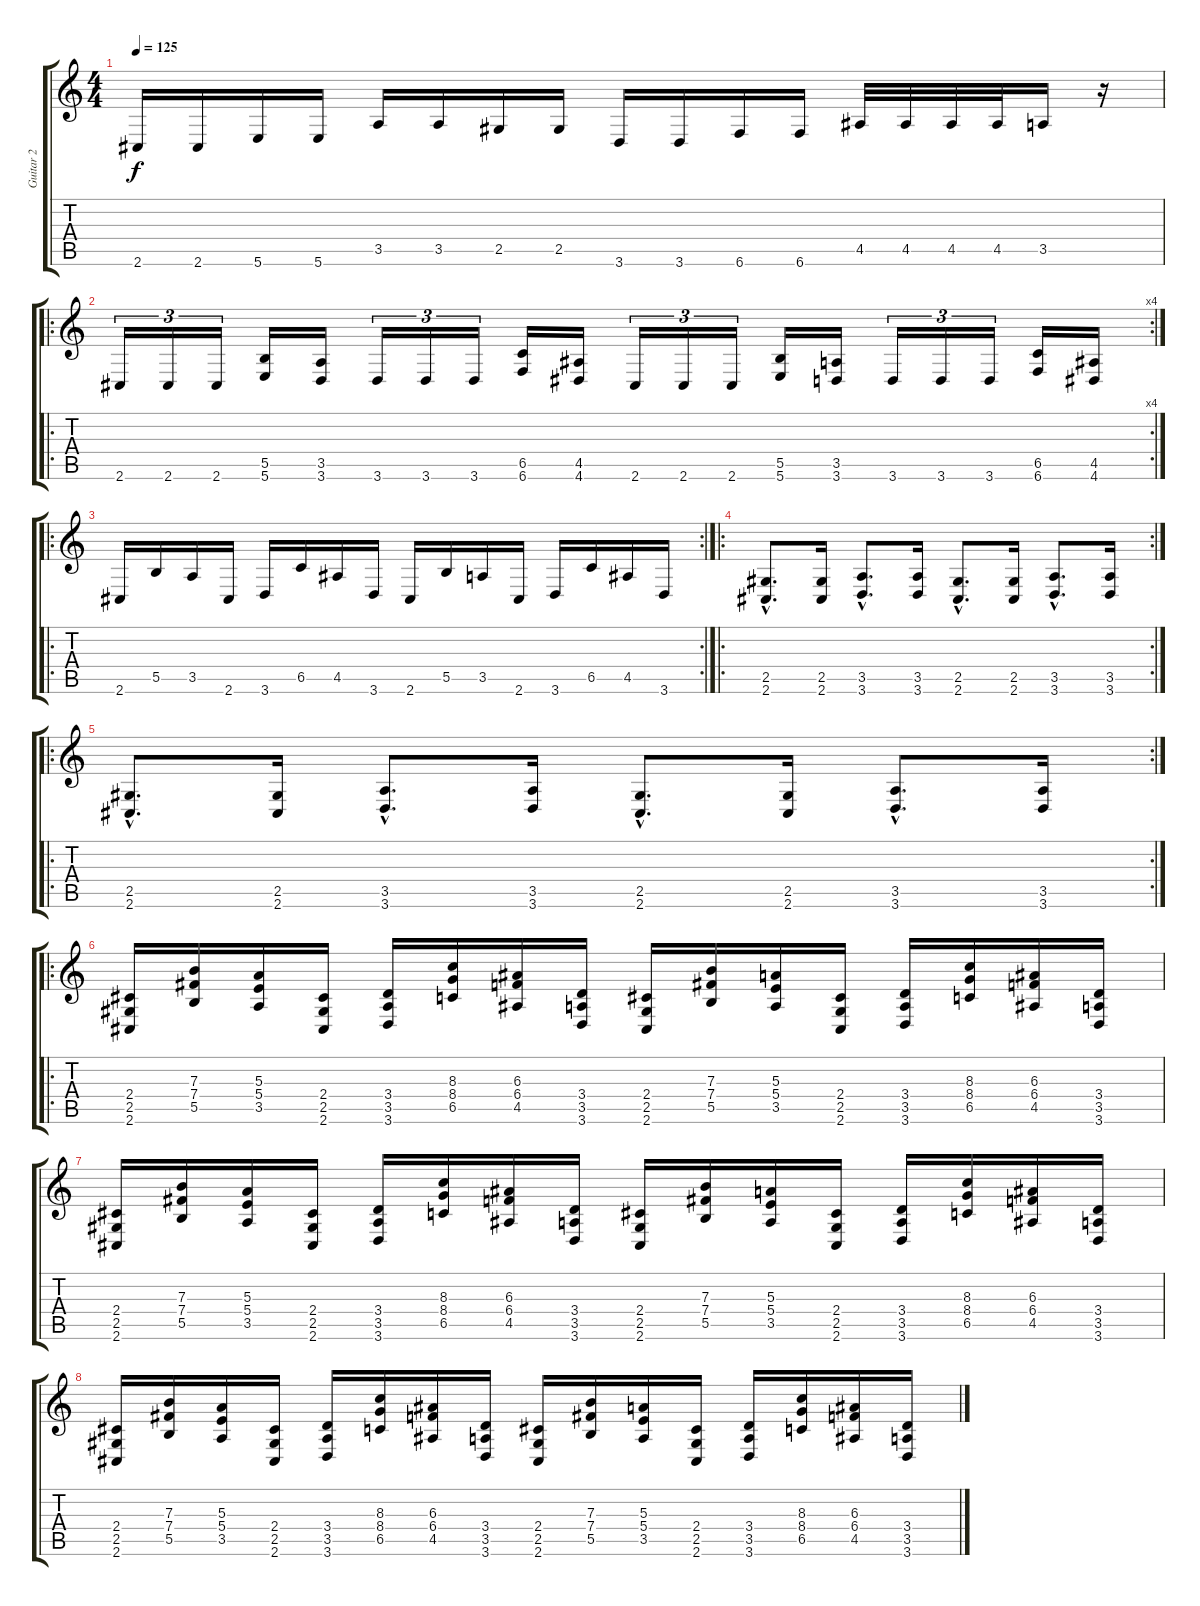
\track ("Guitar 2" "Guitar 2") {instrument overdrivenguitar}
\staff {score tabs}
\tuning (Db4 Ab3 E3 B2 Gb2 B1) {hide}
\ts (4 4)
\tempo 125
\clef g2
\ks c
2.6.16{dy f} 2.6.16 5.6.16 5.6.16 3.5.16 3.5.16 2.5.16 2.5.16 3.6.16 3.6.16 6.6.16 6.6.16 4.5.32 4.5.32 4.5.32 4.5.32 3.5.16 r.16 |
\ro
\rc 4
2.6.16{tu (3 2)} 2.6.16{tu (3 2)} 2.6.16{tu (3 2)} (5.5 5.6).16 (3.5 3.6).16 3.6.16{tu (3 2)} 3.6.16{tu (3 2)} 3.6.16{tu (3 2)} (6.5 6.6).16 (4.5 4.6).16 2.6.16{tu (3 2)} 2.6.16{tu (3 2)} 2.6.16{tu (3 2)} (5.5 5.6).16 (3.5 3.6).16 3.6.16{tu (3 2)} 3.6.16{tu (3 2)} 3.6.16{tu (3 2)} (6.5 6.6).16 (4.5 4.6).16 |
\ro
\rc 2
2.6.16 5.5.16 3.5.16 2.6.16 3.6.16 6.5.16 4.5.16 3.6.16 2.6.16 5.5.16 3.5.16 2.6.16 3.6.16 6.5.16 4.5.16 3.6.16 |
\ro
\rc 2
(2.5{hac} 2.6{hac}).8{d} (2.5 2.6).16 (3.5{hac} 3.6{hac}).8{d} (3.5 3.6).16 (2.5{hac} 2.6{hac}).8{d} (2.5 2.6).16 (3.5{hac} 3.6{hac}).8{d} (3.5 3.6).16 |
\ro
\rc 2
(2.5{hac} 2.6{hac}).8{d} (2.5 2.6).16 (3.5{hac} 3.6{hac}).8{d} (3.5 3.6).16 (2.5{hac} 2.6{hac}).8{d} (2.5 2.6).16 (3.5{hac} 3.6{hac}).8{d} (3.5 3.6).16 |
\ro
(2.4 2.5 2.6).16 (7.3 7.4 5.5).16 (5.3 5.4 3.5).16 (2.4 2.5 2.6).16 (3.4 3.5 3.6).16 (8.3 8.4 6.5).16 (6.3 6.4 4.5).16 (3.4 3.5 3.6).16 (2.4 2.5 2.6).16 (7.3 7.4 5.5).16 (5.3 5.4 3.5).16 (2.4 2.5 2.6).16 (3.4 3.5 3.6).16 (8.3 8.4 6.5).16 (6.3 6.4 4.5).16 (3.4 3.5 3.6).16 |
(2.4 2.5 2.6).16 (7.3 7.4 5.5).16 (5.3 5.4 3.5).16 (2.4 2.5 2.6).16 (3.4 3.5 3.6).16 (8.3 8.4 6.5).16 (6.3 6.4 4.5).16 (3.4 3.5 3.6).16 (2.4 2.5 2.6).16 (7.3 7.4 5.5).16 (5.3 5.4 3.5).16 (2.4 2.5 2.6).16 (3.4 3.5 3.6).16 (8.3 8.4 6.5).16 (6.3 6.4 4.5).16 (3.4 3.5 3.6).16 |
(2.4 2.5 2.6).16 (7.3 7.4 5.5).16 (5.3 5.4 3.5).16 (2.4 2.5 2.6).16 (3.4 3.5 3.6).16 (8.3 8.4 6.5).16 (6.3 6.4 4.5).16 (3.4 3.5 3.6).16 (2.4 2.5 2.6).16 (7.3 7.4 5.5).16 (5.3 5.4 3.5).16 (2.4 2.5 2.6).16 (3.4 3.5 3.6).16 (8.3 8.4 6.5).16 (6.3 6.4 4.5).16 (3.4 3.5 3.6).16
